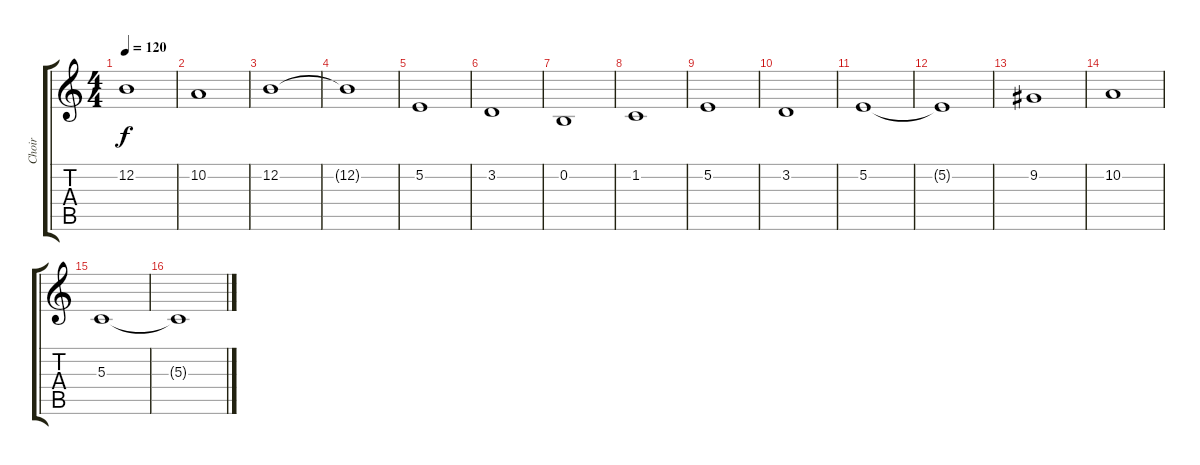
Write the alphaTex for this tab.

\track ("Choir" "Choir") {instrument choiraahs}
\staff {score tabs}
\tuning (E4 B3 G3 D3 A2 E2) {hide}
\ts (4 4)
\tempo 120
\clef g2
\ks c
12.2.1{dy f} |
10.2.1 |
12.2.1 |
12.2{t}.1 |
5.2.1 |
3.2.1 |
0.2.1 |
1.2.1 |
5.2.1 |
3.2.1 |
5.2.1 |
5.2{t}.1 |
9.2.1 |
10.2.1 |
5.3.1 |
5.3{t}.1
